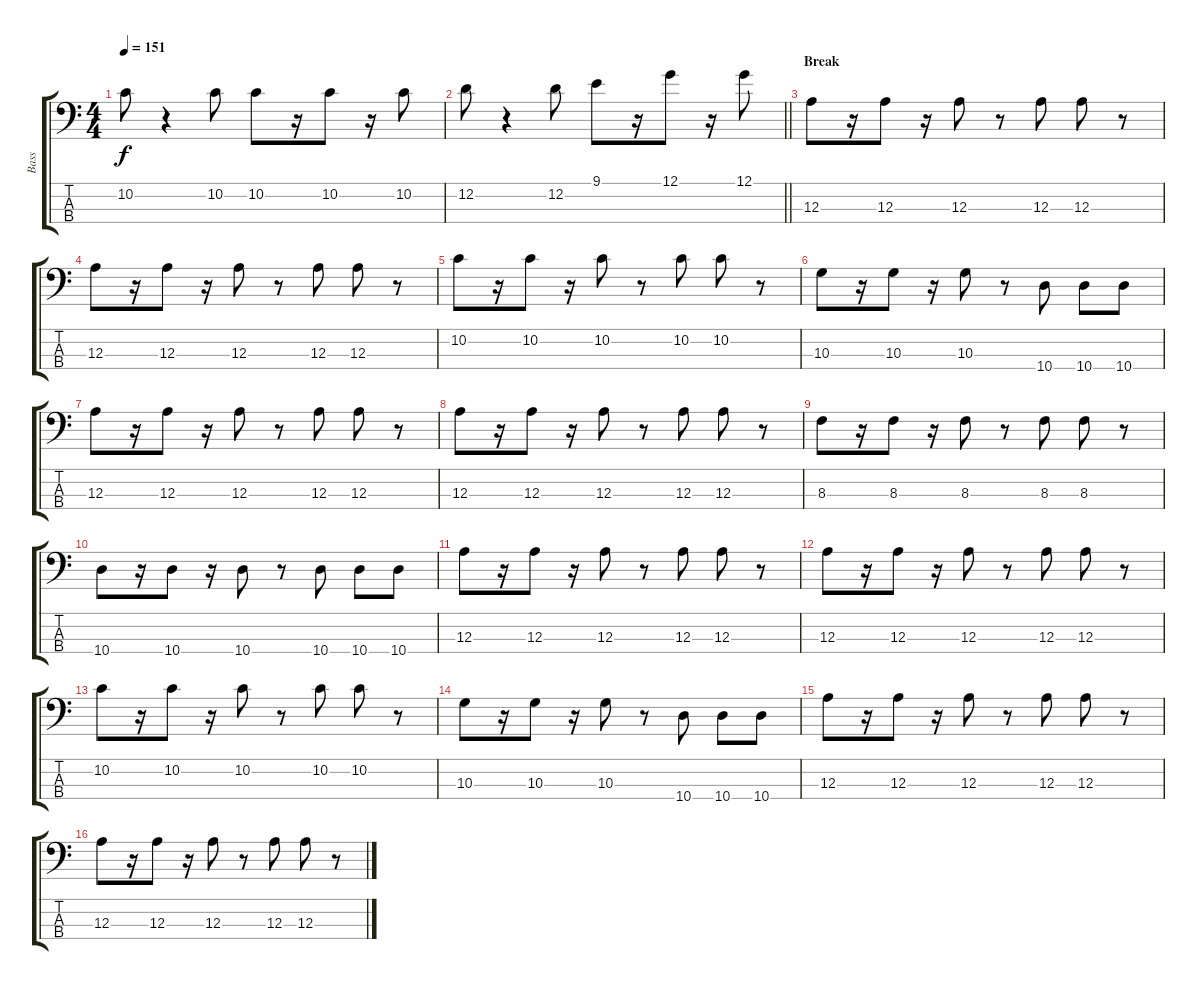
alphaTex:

\track ("Bass" "Bass") {instrument electricbassfinger}
\staff {score tabs}
\tuning (G2 D2 A1 E1) {hide}
\ts (4 4)
\tempo 151
\clef f4
\ks c
10.2.8{dy f} r.4 10.2.8 10.2.8 r.16 10.2.8 r.16 10.2.8 |
\barLineRight lightlight
12.2.8 r.4 12.2.8 9.1.8 r.16 12.1.8 r.16 12.1.8 |
\section ("" "Break")
12.3.8 r.16 12.3.8 r.16 12.3.8 r.8 12.3.8 12.3.8 r.8 |
12.3.8 r.16 12.3.8 r.16 12.3.8 r.8 12.3.8 12.3.8 r.8 |
10.2.8 r.16 10.2.8 r.16 10.2.8 r.8 10.2.8 10.2.8 r.8 |
10.3.8 r.16 10.3.8 r.16 10.3.8 r.8 10.4.8 10.4.8 10.4.8 |
12.3.8 r.16 12.3.8 r.16 12.3.8 r.8 12.3.8 12.3.8 r.8 |
12.3.8 r.16 12.3.8 r.16 12.3.8 r.8 12.3.8 12.3.8 r.8 |
8.3.8 r.16 8.3.8 r.16 8.3.8 r.8 8.3.8 8.3.8 r.8 |
10.4.8 r.16 10.4.8 r.16 10.4.8 r.8 10.4.8 10.4.8 10.4.8 |
12.3.8 r.16 12.3.8 r.16 12.3.8 r.8 12.3.8 12.3.8 r.8 |
12.3.8 r.16 12.3.8 r.16 12.3.8 r.8 12.3.8 12.3.8 r.8 |
10.2.8 r.16 10.2.8 r.16 10.2.8 r.8 10.2.8 10.2.8 r.8 |
10.3.8 r.16 10.3.8 r.16 10.3.8 r.8 10.4.8 10.4.8 10.4.8 |
12.3.8 r.16 12.3.8 r.16 12.3.8 r.8 12.3.8 12.3.8 r.8 |
12.3.8 r.16 12.3.8 r.16 12.3.8 r.8 12.3.8 12.3.8 r.8
